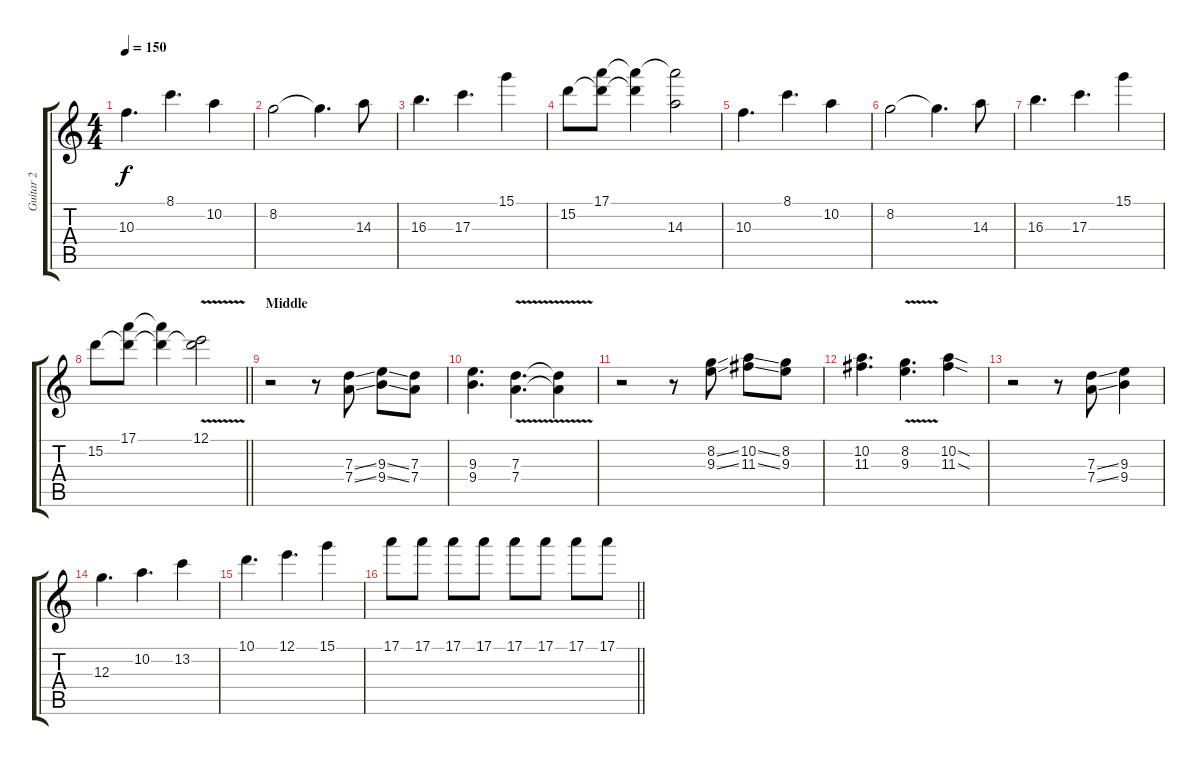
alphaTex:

\track ("Guitar 2" "Guitar 2") {instrument electricguitarmuted}
\staff {score tabs}
\tuning (E4 B3 G3 D3 A2 E2) {hide}
\ts (4 4)
\tempo 150
\clef g2
\ks c
10.3.4{d dy f instrument vibraphone} 8.1.4{d} 10.2.4 |
8.2.2 8.2{t}.4{d} 14.3.8 |
16.3.4{d} 17.3.4{d} 15.1.4 |
15.2.8 (17.1 15.2{t}).8 (17.1{t} 15.2{t}).4 (17.1{t} 14.3).2 |
10.3.4{d} 8.1.4{d} 10.2.4 |
8.2.2 8.2{t}.4{d} 14.3.8 |
16.3.4{d} 17.3.4{d} 15.1.4 |
\barLineRight lightlight
15.2.8 (17.1 15.2{t}).8 (17.1{t} 15.2{t}).4 (12.1{v} 15.2{t}).2 |
\section ("" "Middle")
r.2{instrument overdrivenguitar} r.8 (7.3{ss} 7.4{ss}).8 (9.3{ss} 9.4{ss}).8 (7.3 7.4).8 |
(9.3 9.4).4{d} (7.3{v} 7.4{v}).4{d} (7.3{t} 7.4{t}).4 |
r.2 r.8 (8.2{ss} 9.3{ss}).8 (10.2{ss} 11.3{ss}).8 (8.2 9.3).8 |
(10.2 11.3).4{d} (8.2{v} 9.3{v}).4{d} (10.2{sod} 11.3{sod}).4 |
r.2 r.8 (7.3{ss} 7.4{ss}).8 (9.3 9.4).4 |
12.3.4{d} 10.2.4{d} 13.2.4 |
10.1.4{d} 12.1.4{d} 15.1.4 |
\barLineRight lightlight
17.1.8 17.1.8 17.1.8 17.1.8 17.1.8 17.1.8 17.1.8 17.1.8
